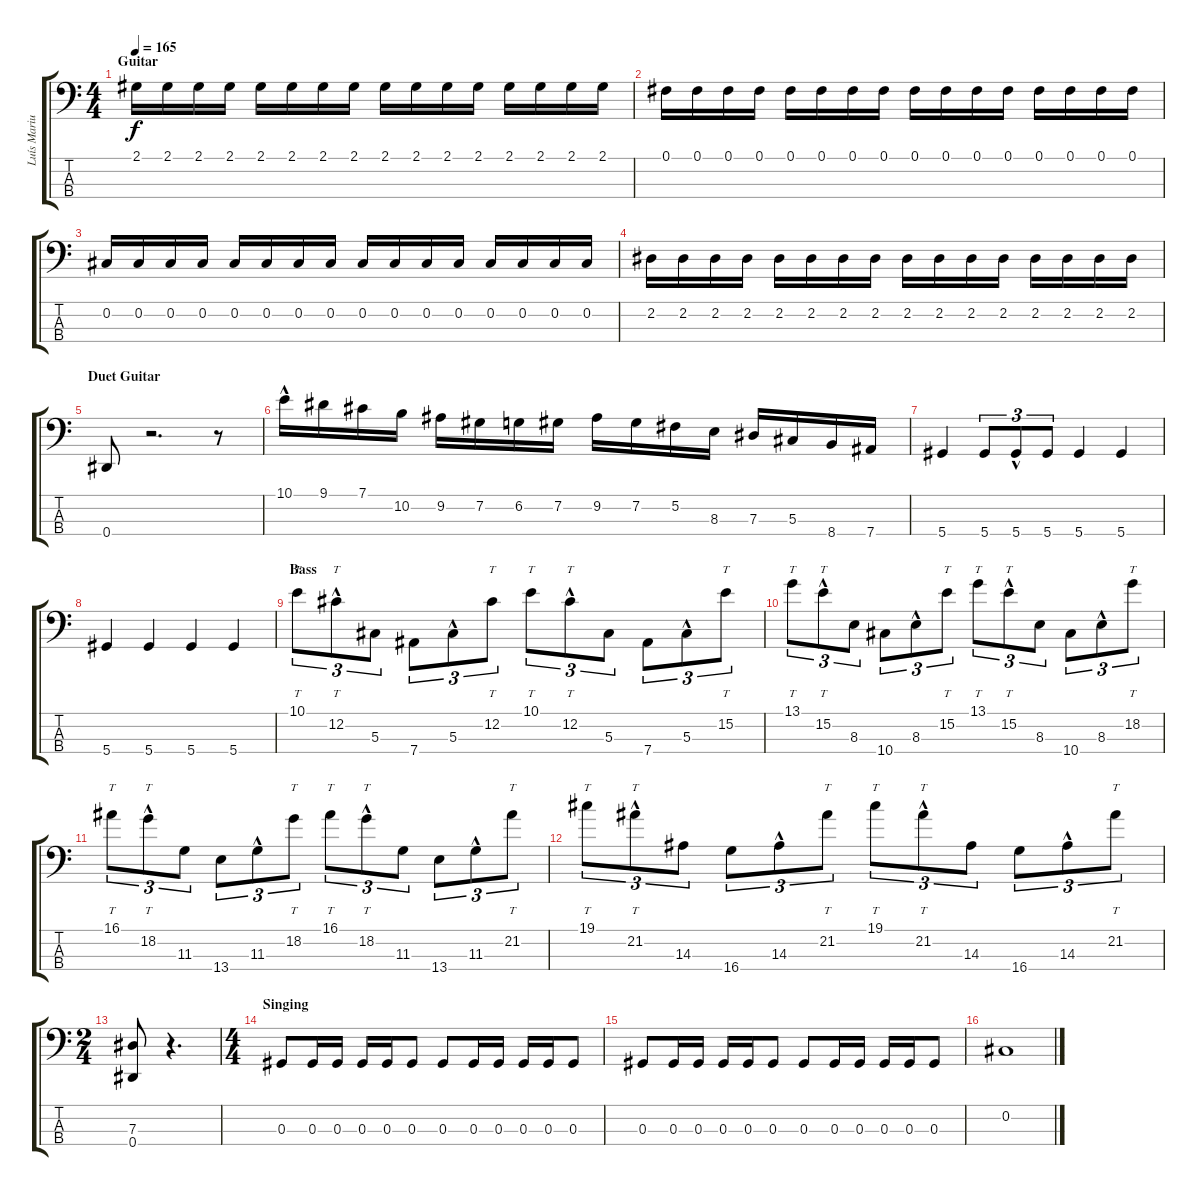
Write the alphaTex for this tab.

\track ("Luís Mariutti" "Luís Mariu") {instrument electricbassfinger}
\staff {score tabs}
\tuning (Gb2 Db2 Ab1 Eb1) {hide}
\ts (4 4)
\section ("" "Guitar")
\tempo 165
\clef f4
\ks c
2.1.16{dy f} 2.1.16 2.1.16 2.1.16 2.1.16 2.1.16 2.1.16 2.1.16 2.1.16 2.1.16 2.1.16 2.1.16 2.1.16 2.1.16 2.1.16 2.1.16 |
0.1.16 0.1.16 0.1.16 0.1.16 0.1.16 0.1.16 0.1.16 0.1.16 0.1.16 0.1.16 0.1.16 0.1.16 0.1.16 0.1.16 0.1.16 0.1.16 |
0.2.16 0.2.16 0.2.16 0.2.16 0.2.16 0.2.16 0.2.16 0.2.16 0.2.16 0.2.16 0.2.16 0.2.16 0.2.16 0.2.16 0.2.16 0.2.16 |
2.2.16 2.2.16 2.2.16 2.2.16 2.2.16 2.2.16 2.2.16 2.2.16 2.2.16 2.2.16 2.2.16 2.2.16 2.2.16 2.2.16 2.2.16 2.2.16 |
\section ("" "Duet Guitar")
0.4.8 r.2{d} r.8 |
10.1{hac}.16 9.1.16 7.1.16 10.2.16 9.2.16 7.2.16 6.2.16 7.2.16 9.2.16 7.2.16 5.2.16 8.3.16 7.3.16 5.3.16 8.4.16 7.4.16 |
5.4.4 5.4.8{tu (3 2)} 5.4{hac}.8{tu (3 2)} 5.4.8{tu (3 2)} 5.4.4 5.4.4 |
5.4.4 5.4.4 5.4.4 5.4.4 |
\section ("" "Bass")
10.1.8{tt tu (3 2)} 12.2{hac}.8{tt tu (3 2)} 5.3.8{tu (3 2)} 7.4.8{tu (3 2)} 5.3{hac}.8{tu (3 2)} 12.2.8{tt tu (3 2)} 10.1.8{tt tu (3 2)} 12.2{hac}.8{tt tu (3 2)} 5.3.8{tu (3 2)} 7.4.8{tu (3 2)} 5.3{hac}.8{tu (3 2)} 15.2.8{tt tu (3 2)} |
13.1.8{tt tu (3 2)} 15.2{hac}.8{tt tu (3 2)} 8.3.8{tu (3 2)} 10.4.8{tu (3 2)} 8.3{hac}.8{tu (3 2)} 15.2.8{tt tu (3 2)} 13.1.8{tt tu (3 2)} 15.2{hac}.8{tt tu (3 2)} 8.3.8{tu (3 2)} 10.4.8{tu (3 2)} 8.3{hac}.8{tu (3 2)} 18.2.8{tt tu (3 2)} |
16.1.8{tt tu (3 2)} 18.2{hac}.8{tt tu (3 2)} 11.3.8{tu (3 2)} 13.4.8{tu (3 2)} 11.3{hac}.8{tu (3 2)} 18.2.8{tt tu (3 2)} 16.1.8{tt tu (3 2)} 18.2{hac}.8{tt tu (3 2)} 11.3.8{tu (3 2)} 13.4.8{tu (3 2)} 11.3{hac}.8{tu (3 2)} 21.2.8{tt tu (3 2)} |
19.1.8{tt tu (3 2)} 21.2{hac}.8{tt tu (3 2)} 14.3.8{tu (3 2)} 16.4.8{tu (3 2)} 14.3{hac}.8{tu (3 2)} 21.2.8{tt tu (3 2)} 19.1.8{tt tu (3 2)} 21.2{hac}.8{tt tu (3 2)} 14.3.8{tu (3 2)} 16.4.8{tu (3 2)} 14.3{hac}.8{tu (3 2)} 21.2.8{tt tu (3 2)} |
\ts (2 4)
(7.3 0.4).8 r.4{d} |
\ts (4 4)
\section ("" "Singing")
0.3.8 0.3.16 0.3.16 0.3.16 0.3.16 0.3.8 0.3.8 0.3.16 0.3.16 0.3.16 0.3.16 0.3.8 |
0.3.8 0.3.16 0.3.16 0.3.16 0.3.16 0.3.8 0.3.8 0.3.16 0.3.16 0.3.16 0.3.16 0.3.8 |
0.2.1
